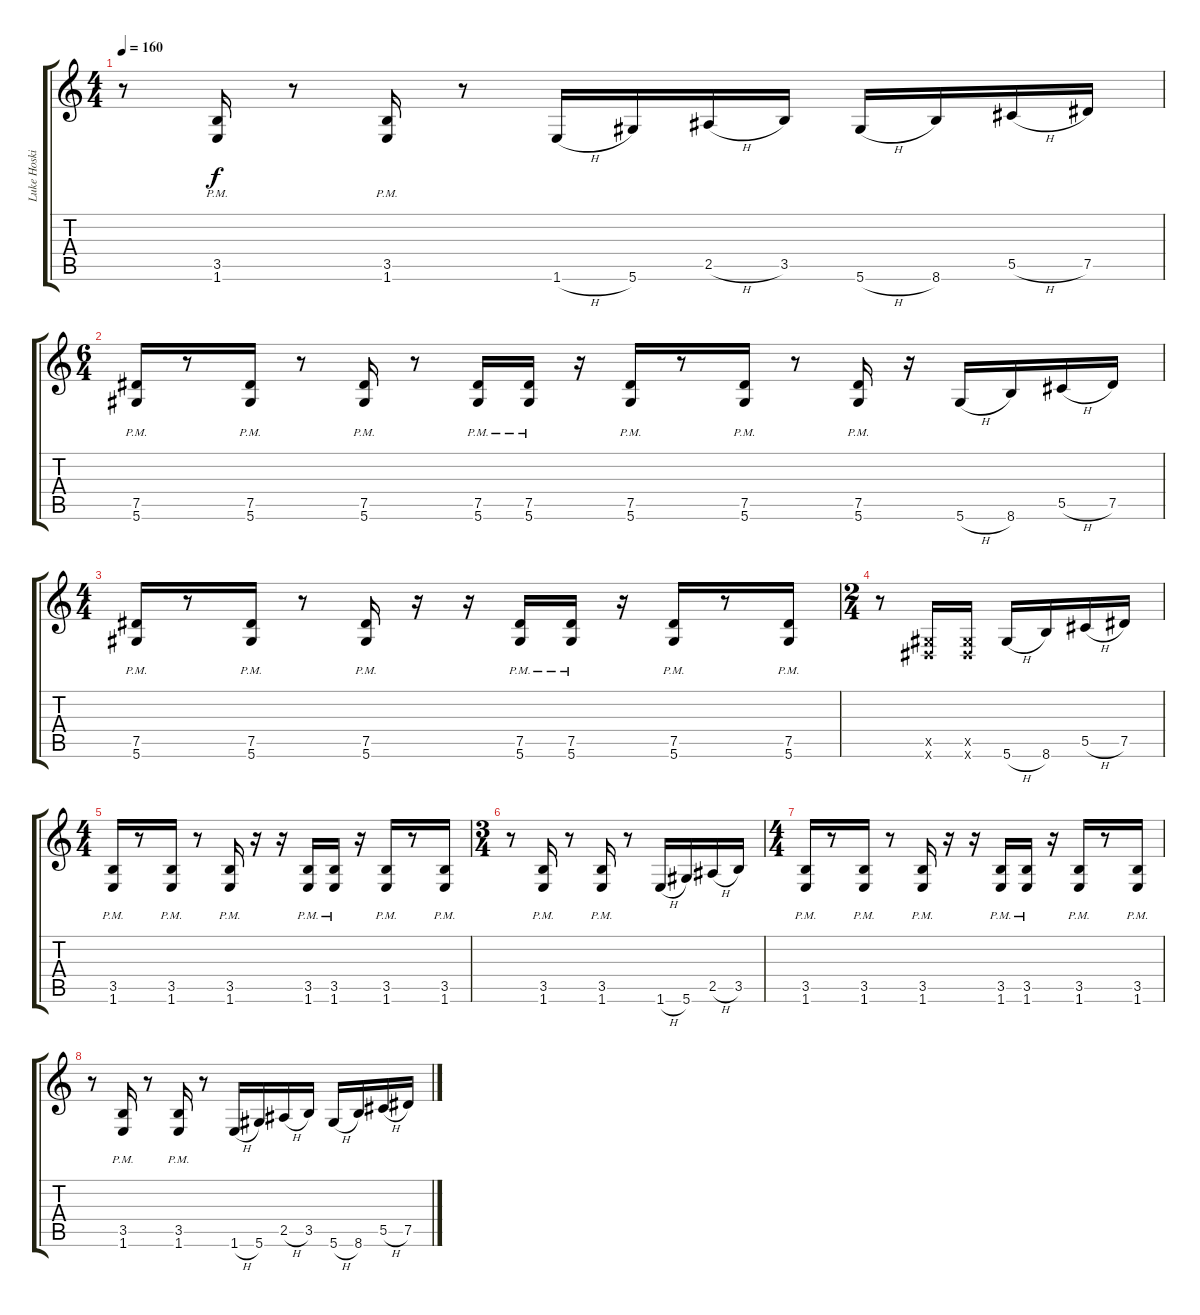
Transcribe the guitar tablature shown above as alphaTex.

\track ("Luke Hoskin" "Luke Hoski") {instrument distortionguitar}
\staff {score tabs}
\tuning (Eb4 Bb3 Gb3 Db3 Ab2 Eb2) {hide}
\ts (4 4)
\tempo 160
\clef g2
\ks c
r.8{dy f} (3.5{pm} 1.6{pm}).16 r.8 (3.5{pm} 1.6{pm}).16 r.8 1.6{h}.16 5.6.16 2.5{h}.16 3.5.16 5.6{h}.16 8.6.16 5.5{h}.16 7.5.16 |
\ts (6 4)
(7.5{pm} 5.6{pm}).16 r.8 (7.5{pm} 5.6{pm}).16 r.8 (7.5{pm} 5.6{pm}).16 r.8 (7.5{pm} 5.6{pm}).16 (7.5{pm} 5.6{pm}).16 r.16 (7.5{pm} 5.6{pm}).16 r.8 (7.5{pm} 5.6{pm}).16 r.8 (7.5{pm} 5.6{pm}).16 r.16 5.6{h}.16 8.6.16 5.5{h}.16 7.5.16 |
\ts (4 4)
(7.5{pm} 5.6{pm}).16 r.8 (7.5{pm} 5.6{pm}).16 r.8 (7.5{pm} 5.6{pm}).16 r.16 r.16 (7.5{pm} 5.6{pm}).16 (7.5{pm} 5.6{pm}).16 r.16 (7.5{pm} 5.6{pm}).16 r.8 (7.5{pm} 5.6{pm}).16 |
\ts (2 4)
r.8 (0.5{x} 0.6{x}).16 (0.5{x} 0.6{x}).16 5.6{h}.16 8.6.16 5.5{h}.16 7.5.16 |
\ts (4 4)
(3.5{pm} 1.6{pm}).16 r.8 (3.5{pm} 1.6{pm}).16 r.8 (3.5{pm} 1.6{pm}).16 r.16 r.16 (3.5{pm} 1.6{pm}).16 (3.5{pm} 1.6{pm}).16 r.16 (3.5{pm} 1.6{pm}).16 r.8 (3.5{pm} 1.6{pm}).16 |
\ts (3 4)
r.8 (3.5{pm} 1.6{pm}).16 r.8 (3.5{pm} 1.6{pm}).16 r.8 1.6{h}.16 5.6.16 2.5{h}.16 3.5.16 |
\ts (4 4)
(3.5{pm} 1.6{pm}).16 r.8 (3.5{pm} 1.6{pm}).16 r.8 (3.5{pm} 1.6{pm}).16 r.16 r.16 (3.5{pm} 1.6{pm}).16 (3.5{pm} 1.6{pm}).16 r.16 (3.5{pm} 1.6{pm}).16 r.8 (3.5{pm} 1.6{pm}).16 |
r.8 (3.5{pm} 1.6{pm}).16 r.8 (3.5{pm} 1.6{pm}).16 r.8 1.6{h}.16 5.6.16 2.5{h}.16 3.5.16 5.6{h}.16 8.6.16 5.5{h}.16 7.5.16
